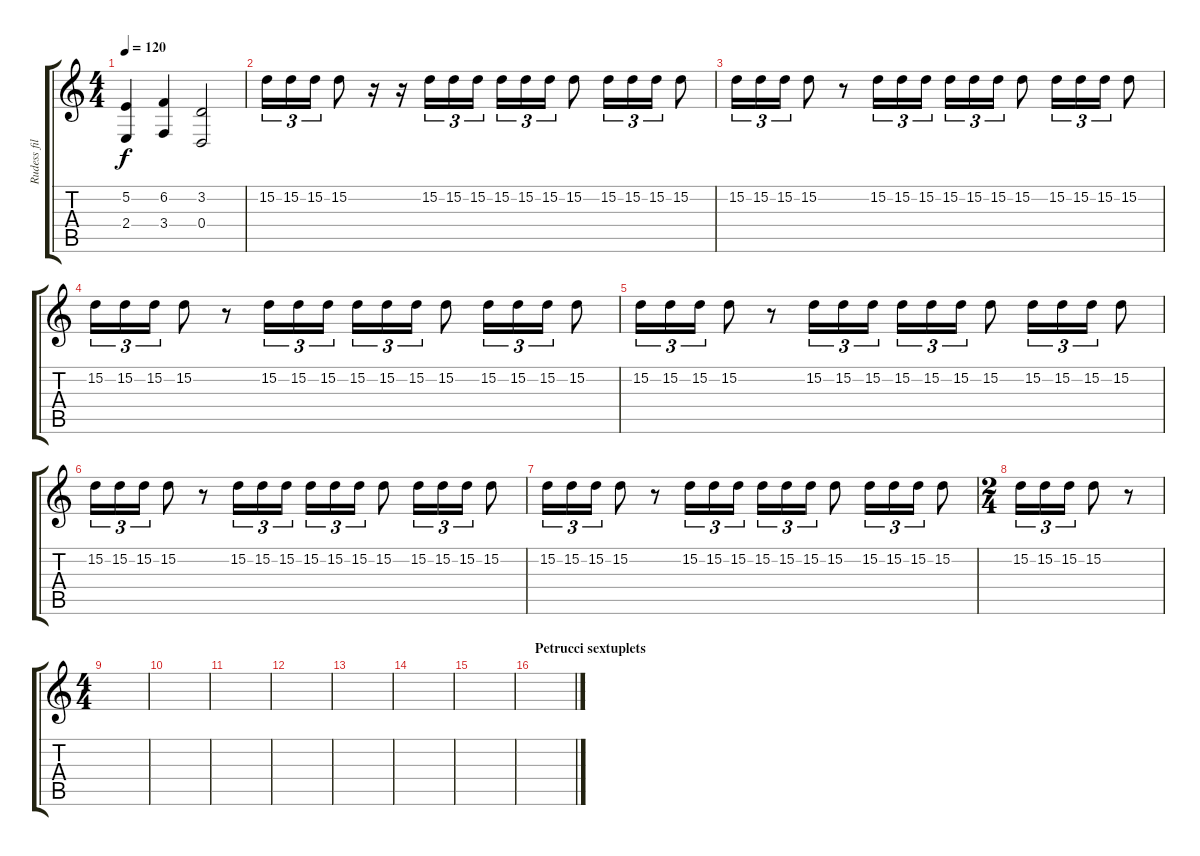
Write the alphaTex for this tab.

\track ("Rudess fills" "Rudess fil") {instrument stringensemble1}
\staff {score tabs}
\tuning (E4 B3 G3 D3 A2 E2) {hide}
\ts (4 4)
\tempo 120
\clef g2
\ks c
(5.2 2.4).4{dy f instrument stringensemble1} (6.2 3.4).4 (3.2 0.4).2 |
15.2.16{tu (3 2)} 15.2.16{tu (3 2)} 15.2.16{tu (3 2)} 15.2.8 r.16 r.16 15.2.16{tu (3 2)} 15.2.16{tu (3 2)} 15.2.16{tu (3 2)} 15.2.16{tu (3 2)} 15.2.16{tu (3 2)} 15.2.16{tu (3 2)} 15.2.8 15.2.16{tu (3 2)} 15.2.16{tu (3 2)} 15.2.16{tu (3 2)} 15.2.8 |
15.2.16{tu (3 2)} 15.2.16{tu (3 2)} 15.2.16{tu (3 2)} 15.2.8 r.8 15.2.16{tu (3 2)} 15.2.16{tu (3 2)} 15.2.16{tu (3 2)} 15.2.16{tu (3 2)} 15.2.16{tu (3 2)} 15.2.16{tu (3 2)} 15.2.8 15.2.16{tu (3 2)} 15.2.16{tu (3 2)} 15.2.16{tu (3 2)} 15.2.8 |
15.2.16{tu (3 2)} 15.2.16{tu (3 2)} 15.2.16{tu (3 2)} 15.2.8 r.8 15.2.16{tu (3 2)} 15.2.16{tu (3 2)} 15.2.16{tu (3 2)} 15.2.16{tu (3 2)} 15.2.16{tu (3 2)} 15.2.16{tu (3 2)} 15.2.8 15.2.16{tu (3 2)} 15.2.16{tu (3 2)} 15.2.16{tu (3 2)} 15.2.8 |
15.2.16{tu (3 2)} 15.2.16{tu (3 2)} 15.2.16{tu (3 2)} 15.2.8 r.8 15.2.16{tu (3 2)} 15.2.16{tu (3 2)} 15.2.16{tu (3 2)} 15.2.16{tu (3 2)} 15.2.16{tu (3 2)} 15.2.16{tu (3 2)} 15.2.8 15.2.16{tu (3 2)} 15.2.16{tu (3 2)} 15.2.16{tu (3 2)} 15.2.8 |
15.2.16{tu (3 2)} 15.2.16{tu (3 2)} 15.2.16{tu (3 2)} 15.2.8 r.8 15.2.16{tu (3 2)} 15.2.16{tu (3 2)} 15.2.16{tu (3 2)} 15.2.16{tu (3 2)} 15.2.16{tu (3 2)} 15.2.16{tu (3 2)} 15.2.8 15.2.16{tu (3 2)} 15.2.16{tu (3 2)} 15.2.16{tu (3 2)} 15.2.8 |
15.2.16{tu (3 2)} 15.2.16{tu (3 2)} 15.2.16{tu (3 2)} 15.2.8 r.8 15.2.16{tu (3 2)} 15.2.16{tu (3 2)} 15.2.16{tu (3 2)} 15.2.16{tu (3 2)} 15.2.16{tu (3 2)} 15.2.16{tu (3 2)} 15.2.8 15.2.16{tu (3 2)} 15.2.16{tu (3 2)} 15.2.16{tu (3 2)} 15.2.8 |
\ts (2 4)
15.2.16{tu (3 2)} 15.2.16{tu (3 2)} 15.2.16{tu (3 2)} 15.2.8 r.8 |
\ts (4 4)
|
|
|
|
|
|
|
\section ("" "Petrucci sextuplets")
